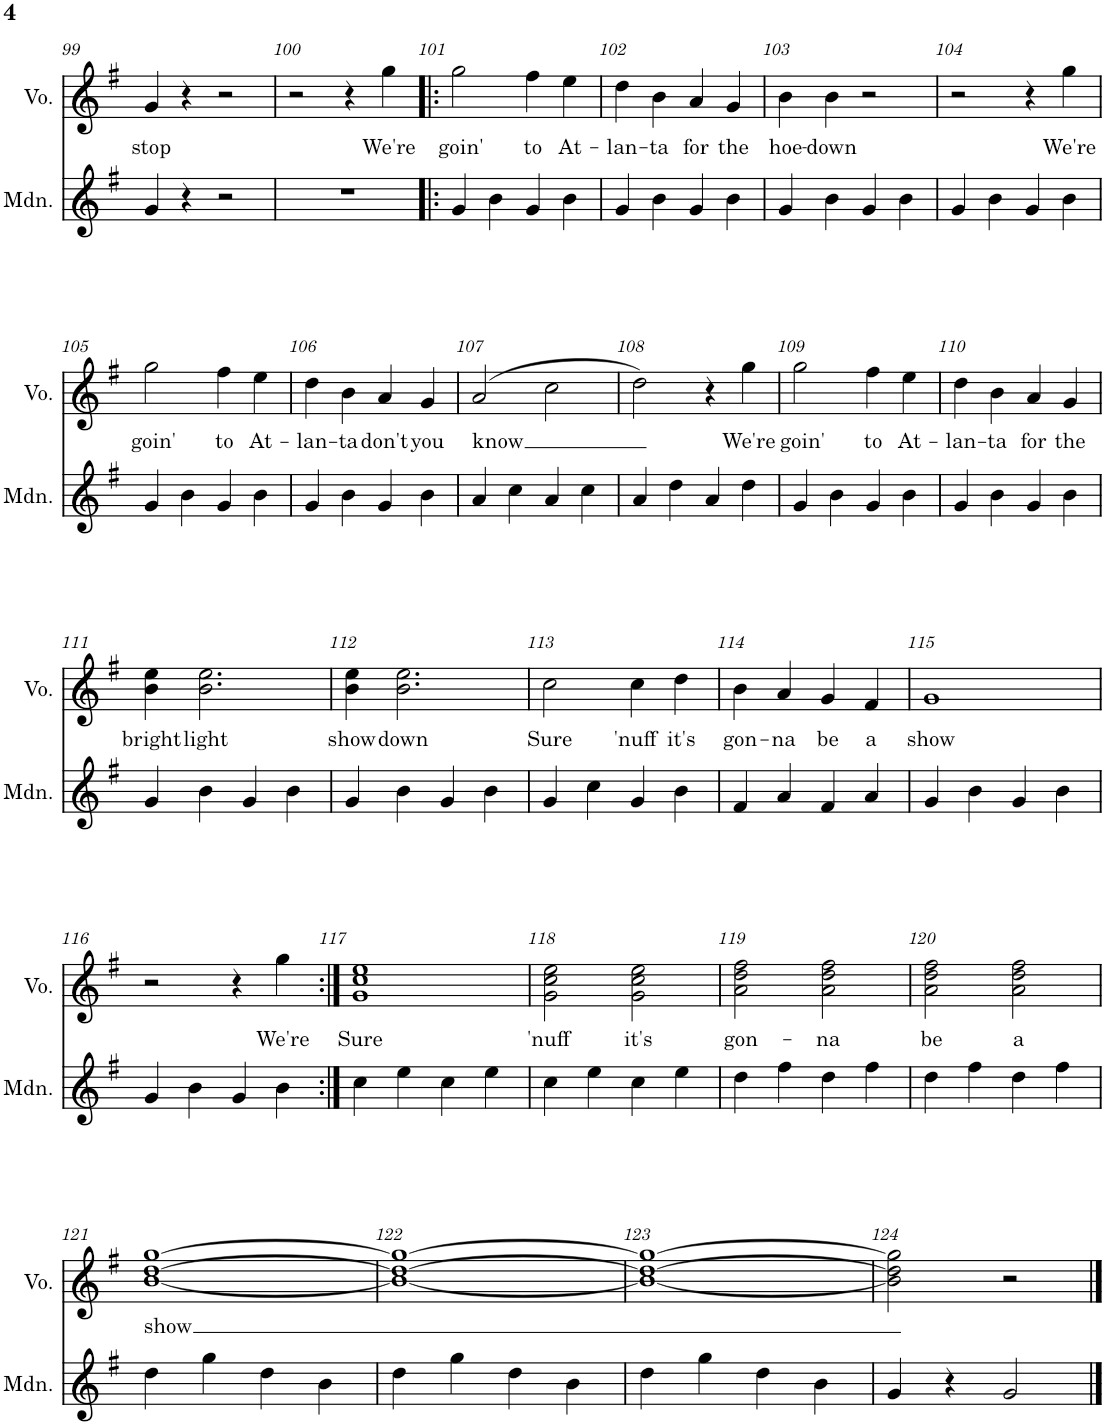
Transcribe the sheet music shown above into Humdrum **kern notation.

**kern	**kern	**text
*part2	*part1	*part1
*staff2	*staff1	*staff1
*I"Mandolin	*I"Voice	*
*I'Mdn.	*I'Vo.	*
!!LO:PB:g=z
*clefG2	*clefG2	*
*k[f#]	*k[f#]	*
*M2/2	*M2/2	*
*met(c|)	*met(c|)	*
=99	=99	=99
!	!	!LO:LY:b
4g/	4g/	stop
4r	4r	.
2r	2r	.
=100	=100	=100
1r	2r	.
.	4r	.
!	!	!LO:LY:b
.	4gg\	We're
=101!|:	=101!|:	=101!|:
!	!	!LO:LY:b
4g/	2gg\	goin'
4b\	.	.
!	!	!LO:LY:b
4g/	4ff#\	to
!	!	!LO:LY:b
4b\	4ee\	At-
=102	=102	=102
!	!	!LO:LY:b
4g/	4dd\	-lan-
!	!	!LO:LY:b
4b\	4b\	-ta
!	!	!LO:LY:b
4g/	4a/	for
!	!	!LO:LY:b
4b\	4g/	the
=103	=103	=103
!	!	!LO:LY:b
4g/	4b\	hoe-
!	!	!LO:LY:b
4b\	4b\	-down
4g/	2r	.
4b\	.	.
=104	=104	=104
4g/	2r	.
4b\	.	.
4g/	4r	.
!	!	!LO:LY:b
4b\	4gg\	We're
!!LO:LB:g=z
=105	=105	=105
!	!	!LO:LY:b
4g/	2gg\	goin'
4b\	.	.
!	!	!LO:LY:b
4g/	4ff#\	to
!	!	!LO:LY:b
4b\	4ee\	At-
=106	=106	=106
!	!	!LO:LY:b
4g/	4dd\	-lan-
!	!	!LO:LY:b
4b\	4b\	-ta
!	!	!LO:LY:b
4g/	4a/	don't
!	!	!LO:LY:b
4b\	4g/	you
=107	=107	=107
!	!	!LO:LY:b
4a/	(2a/	know
4cc\	.	.
4a/	2cc\	.
4cc\	.	.
=108	=108	=108
4a/	2dd\)	.
4dd\	.	.
4a/	4r	.
!	!	!LO:LY:b
4dd\	4gg\	We're
=109	=109	=109
!	!	!LO:LY:b
4g/	2gg\	goin'
4b\	.	.
!	!	!LO:LY:b
4g/	4ff#\	to
!	!	!LO:LY:b
4b\	4ee\	At-
=110	=110	=110
!	!	!LO:LY:b
4g/	4dd\	-lan-
!	!	!LO:LY:b
4b\	4b\	-ta
!	!	!LO:LY:b
4g/	4a/	for
!	!	!LO:LY:b
4b\	4g/	the
!!LO:LB:g=z
=111	=111	=111
!	!	!LO:LY:b
4g/	4b\ 4ee\	bright
!	!	!LO:LY:b
4b\	2.b\ 2.ee\	light
4g/	.	.
4b\	.	.
=112	=112	=112
!	!	!LO:LY:b
4g/	4b\ 4ee\	show
!	!	!LO:LY:b
4b\	2.b\ 2.ee\	down
4g/	.	.
4b\	.	.
=113	=113	=113
!	!	!LO:LY:b
4g/	2cc\	Sure
4cc\	.	.
!	!	!LO:LY:b
4g/	4cc\	'nuff
!	!	!LO:LY:b
4b\	4dd\	it's
=114	=114	=114
!	!	!LO:LY:b
4f#/	4b\	gon-
!	!	!LO:LY:b
4a/	4a/	-na
!	!	!LO:LY:b
4f#/	4g/	be
!	!	!LO:LY:b
4a/	4f#/	a
=115	=115	=115
!	!	!LO:LY:b
4g/	1g	show
4b\	.	.
4g/	.	.
4b\	.	.
!!LO:LB:g=z
=116	=116	=116
4g/	2r	.
4b\	.	.
4g/	4r	.
!	!	!LO:LY:b
4b\	4gg\	We're
=117:|!	=117:|!	=117:|!
!	!	!LO:LY:b
4cc\	1g 1cc 1ee	Sure
4ee\	.	.
4cc\	.	.
4ee\	.	.
=118	=118	=118
!	!	!LO:LY:b
4cc\	2g\ 2cc\ 2ee\	'nuff
4ee\	.	.
!	!	!LO:LY:b
4cc\	2g\ 2cc\ 2ee\	it's
4ee\	.	.
=119	=119	=119
!	!	!LO:LY:b
4dd\	2a\ 2dd\ 2ff#\	gon-
4ff#\	.	.
!	!	!LO:LY:b
4dd\	2a\ 2dd\ 2ff#\	-na
4ff#\	.	.
=120	=120	=120
!	!	!LO:LY:b
4dd\	2a\ 2dd\ 2ff#\	be
4ff#\	.	.
!	!	!LO:LY:b
4dd\	2a\ 2dd\ 2ff#\	a
4ff#\	.	.
!!LO:LB:g=z
=121	=121	=121
!	!	!LO:LY:b
4dd\	[1b [1dd [1gg	show
4gg\	.	.
4dd\	.	.
4b\	.	.
=122	=122	=122
4dd\	1b_ 1dd_ 1gg_	.
4gg\	.	.
4dd\	.	.
4b\	.	.
=123	=123	=123
4dd\	1b_ 1dd_ 1gg_	.
4gg\	.	.
4dd\	.	.
4b\	.	.
=124	=124	=124
4g/	2b\] 2dd\] 2gg\]	.
4r	.	.
2g/	2r	.
==	==	==
*-	*-	*-
